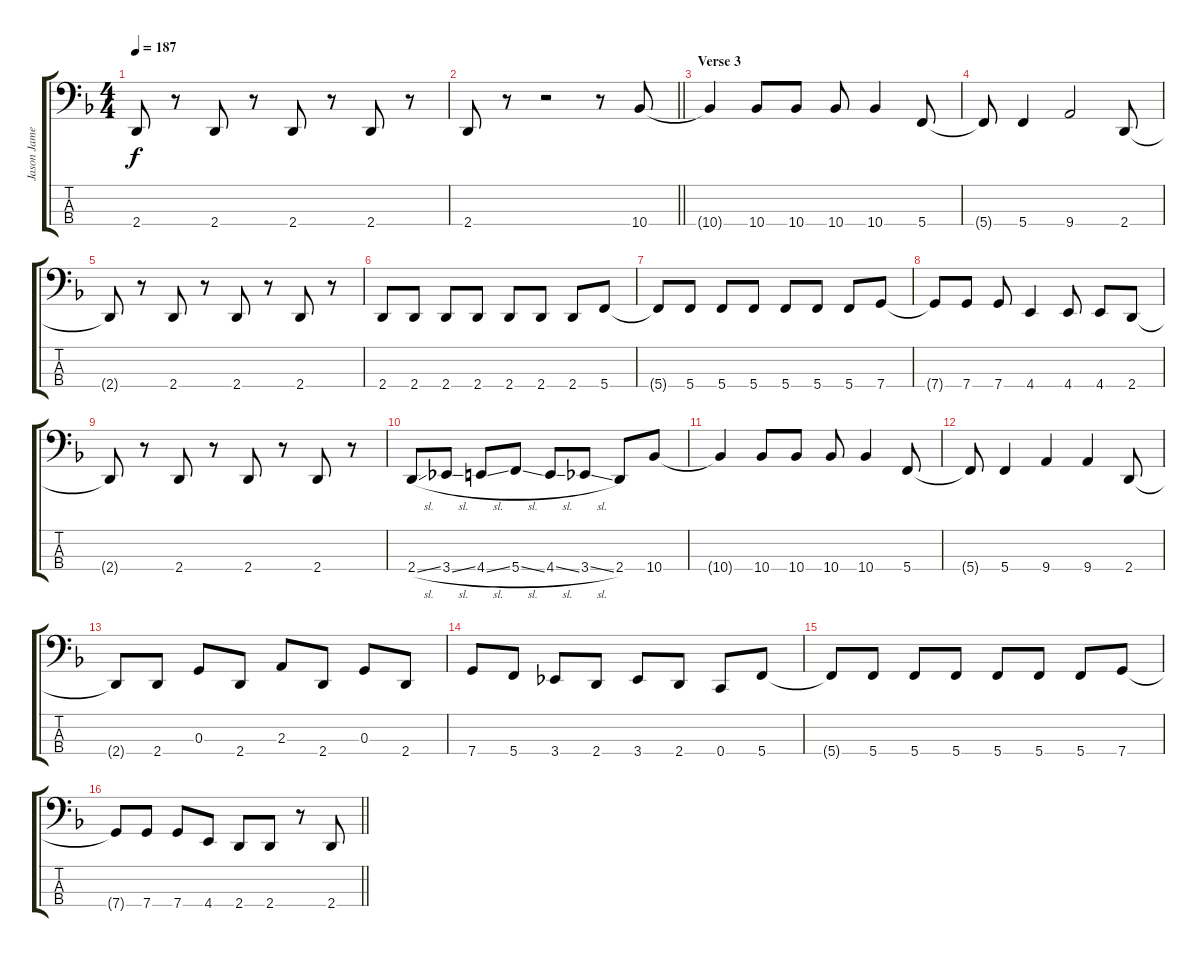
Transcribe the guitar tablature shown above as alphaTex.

\track ("Jason James" "Jason Jame") {instrument electricbassfinger}
\staff {score tabs}
\tuning (F2 C2 G1 C1) {hide}
\ts (4 4)
\tempo 187
\clef f4
\ks dminor
2.4{t}.8{dy f} r.8 2.4.8 r.8 2.4.8 r.8 2.4.8 r.8 |
\barLineRight lightlight
2.4.8 r.8 r.2 r.8 10.4.8 |
\section ("" "Verse 3")
10.4{t}.4 10.4.8 10.4.8 10.4.8 10.4.4 5.4.8 |
5.4{t}.8 5.4.4 9.4.2 2.4.8 |
2.4{t}.8 r.8 2.4.8 r.8 2.4.8 r.8 2.4.8 r.8 |
2.4.8 2.4.8 2.4.8 2.4.8 2.4.8 2.4.8 2.4.8 5.4.8 |
5.4{t}.8 5.4.8 5.4.8 5.4.8 5.4.8 5.4.8 5.4.8 7.4.8 |
7.4{t}.8 7.4.8 7.4.8 4.4.4 4.4.8 4.4.8 2.4.8 |
2.4{t}.8 r.8 2.4.8 r.8 2.4.8 r.8 2.4.8 r.8 |
2.4{sl}.8 3.4{sl}.8 4.4{sl}.8 5.4{sl}.8 4.4{sl}.8 3.4{sl}.8 2.4.8 10.4.8 |
10.4{t}.4 10.4.8 10.4.8 10.4.8 10.4.4 5.4.8 |
5.4{t}.8 5.4.4 9.4.4 9.4.4 2.4.8 |
2.4{t}.8 2.4.8 0.3.8 2.4.8 2.3.8 2.4.8 0.3.8 2.4.8 |
7.4.8 5.4.8 3.4.8 2.4.8 3.4.8 2.4.8 0.4.8 5.4.8 |
5.4{t}.8 5.4.8 5.4.8 5.4.8 5.4.8 5.4.8 5.4.8 7.4.8 |
\barLineRight lightlight
7.4{t}.8 7.4.8 7.4.8 4.4.8 2.4.8 2.4.8 r.8 2.4.8
